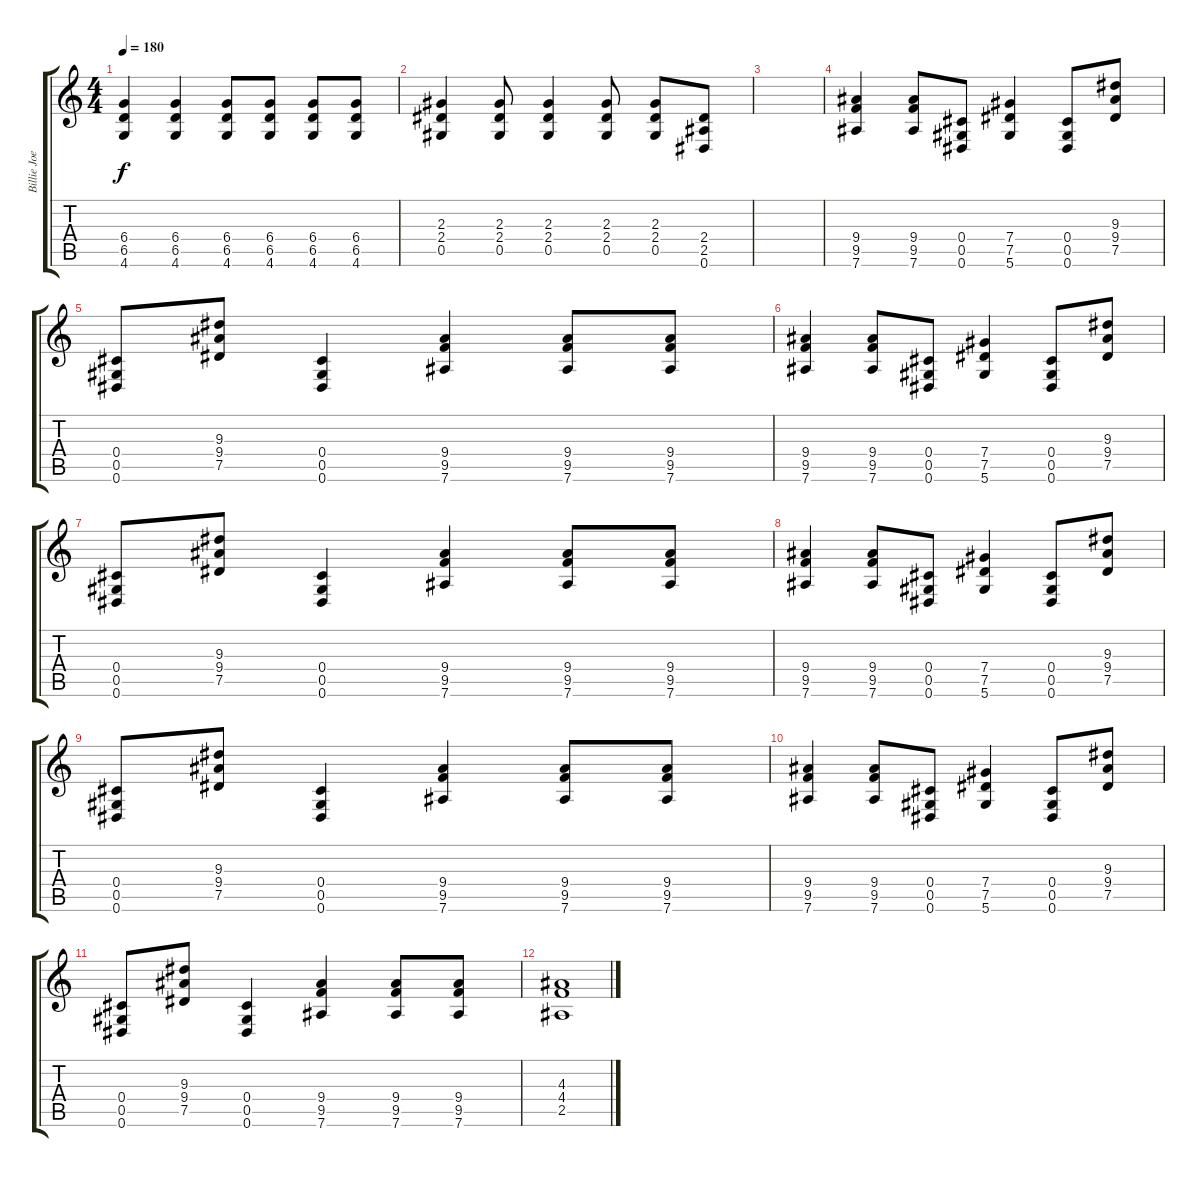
\track ("Billie Joe Armstrong - Guitar/Solo" "Billie Joe") {instrument overdrivenguitar}
\staff {score tabs}
\tuning (Eb4 Bb3 Gb3 Db3 Ab2 Eb2) {hide}
\ts (4 4)
\tempo 180
\clef g2
\ks c
(6.4 6.5 4.6).4{dy f} (6.4 6.5 4.6).4 (6.4 6.5 4.6).8 (6.4 6.5 4.6).8 (6.4 6.5 4.6).8 (6.4 6.5 4.6).8 |
(2.3 2.4 0.5).4 (2.3 2.4 0.5).8 (2.3 2.4 0.5).4 (2.3 2.4 0.5).8 (2.3 2.4 0.5).8 (2.4 2.5 0.6).8 |
|
(9.4 9.5 7.6).4{volume 13} (9.4 9.5 7.6).8 (0.4 0.5 0.6).8 (7.4 7.5 5.6).4 (0.4 0.5 0.6).8 (9.3 9.4 7.5).8 |
(0.4 0.5 0.6).8 (9.3 9.4 7.5).8 (0.4 0.5 0.6).4 (9.4 9.5 7.6).4 (9.4 9.5 7.6).8 (9.4 9.5 7.6).8 |
(9.4 9.5 7.6).4 (9.4 9.5 7.6).8 (0.4 0.5 0.6).8 (7.4 7.5 5.6).4 (0.4 0.5 0.6).8 (9.3 9.4 7.5).8 |
(0.4 0.5 0.6).8 (9.3 9.4 7.5).8 (0.4 0.5 0.6).4 (9.4 9.5 7.6).4 (9.4 9.5 7.6).8 (9.4 9.5 7.6).8 |
(9.4 9.5 7.6).4 (9.4 9.5 7.6).8 (0.4 0.5 0.6).8 (7.4 7.5 5.6).4 (0.4 0.5 0.6).8 (9.3 9.4 7.5).8 |
(0.4 0.5 0.6).8 (9.3 9.4 7.5).8 (0.4 0.5 0.6).4 (9.4 9.5 7.6).4 (9.4 9.5 7.6).8 (9.4 9.5 7.6).8 |
(9.4 9.5 7.6).4 (9.4 9.5 7.6).8 (0.4 0.5 0.6).8 (7.4 7.5 5.6).4 (0.4 0.5 0.6).8 (9.3 9.4 7.5).8 |
(0.4 0.5 0.6).8 (9.3 9.4 7.5).8 (0.4 0.5 0.6).4 (9.4 9.5 7.6).4 (9.4 9.5 7.6).8 (9.4 9.5 7.6).8 |
(4.3 4.4 2.5).1
